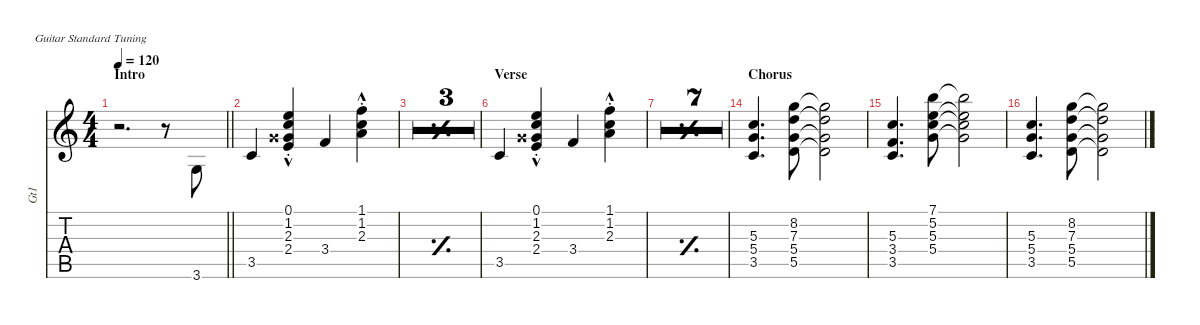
\defaultSystemsLayout 4
\hideDynamics
\bracketExtendMode nobrackets
\otherSystemsTrackNameOrientation horizontal
\track ("Guitar 1" "Gt1") {multiBarRest instrument electricguitarclean}
\staff {score tabs}
\tuning (E4 B3 G3 D3 A2 E2)
\ts (4 4)
\section ("" "Intro")
\ac
\tempo 120
\clef g2
\barLineRight lightlight
\ks c
r.2{d dy mf instrument electricguitarclean beam Down} r.8{beam Down} 3.6.8{beam Up} |
3.5.4{beam Up} (2.4{hac st} 2.3{hac st acc x} 1.2{hac st} 0.1{hac st}).4{beam Up} 3.4.4{beam Up} (1.1{hac st} 1.2{hac st} 2.3{hac st}).4{beam Down} |
\simile simple
|
|
\barLineRight lightlight
|
\section ("" "Verse")
\simile none
3.5.4{beam Up} (2.4{hac st} 2.3{hac st acc x} 1.2{hac st} 0.1{hac st}).4{beam Up} 3.4.4{beam Up} (1.1{hac st} 1.2{hac st} 2.3{hac st}).4{beam Down} |
\simile simple
|
|
|
|
|
|
\barLineRight lightlight
|
\section ("" "Chorus")
\simile none
(3.5 5.4 5.3).4{d beam Up} (5.5 5.4 7.3 8.2).8{beam Down} (5.5{t} 5.4{t} 7.3{t} 8.2{t}).2{beam Down} |
(3.5 3.4 5.3).4{d beam Up} (5.4 5.3 5.2 7.1).8{beam Down} (5.4{t} 5.3{t} 5.2{t} 7.1{t}).2{beam Down} |
(3.5 5.4 5.3).4{d beam Up} (5.5 5.4 7.3 8.2).8{beam Down} (5.5{t} 5.4{t} 7.3{t} 8.2{t}).2{beam Down}
